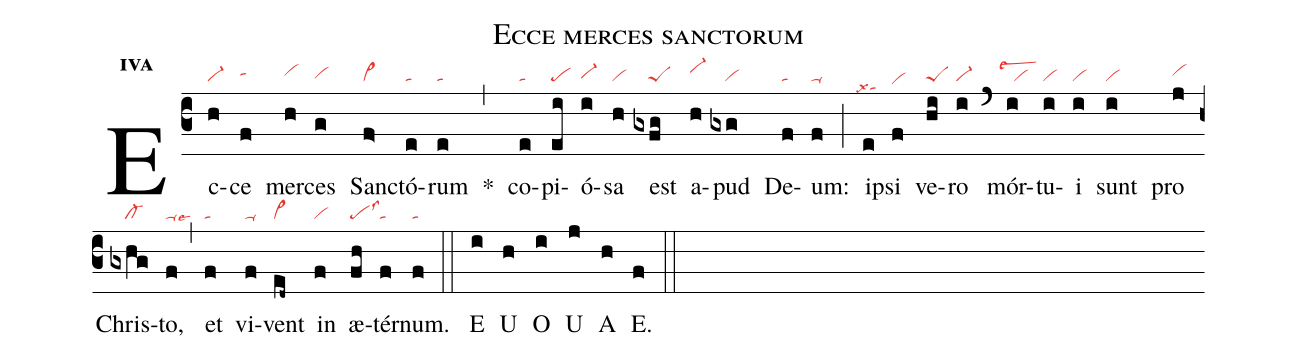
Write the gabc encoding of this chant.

name:Ecce merces sanctorum;
office-part:an;
mode:4a;
nabc-lines:1;
%%
initial-style: 1;
name: Ecce merces sanctorum;
mode: 4;
office-part: Antiphona;
annotation: Ant.;
annotation: iv e;
nabc-lines:1;
%%
(c3) Ec(h|vi-)ce(f|tahh) mer(h|vihh)ces(g|vihg) Sanc(f>|vi>)tó(e|ta)rum(e|ta) <sp>*</sp>(,) co(e|ta)pi(ei|pe)ó(i|vi-hg)sa(h|vi) est(gxfg|////peS) a(h|vi-hi)pud(gxg|////vi) De(f|ta)um:(f|ta-) (;) ip(e|``tahclsx4)si(f|vihe) ve(hi|peS)ro(i|vi-) (`) mór(i|``vilsew2)tu(i|vi)i(i|vi) sunt(i|vi) pro(j|vihh) Chris(gxhg|////cl-)to,(f|ta-lse6) (,) et(f|ta) vi(f|ta-)vent(ed~|vi>) in(f|vi) æ(fh|pelss3)tér(f|ta)num.(f|ta) (::)
<eu> E(i) U(h) O(i) U(j) A(h) E.(f) </eu> (::)
